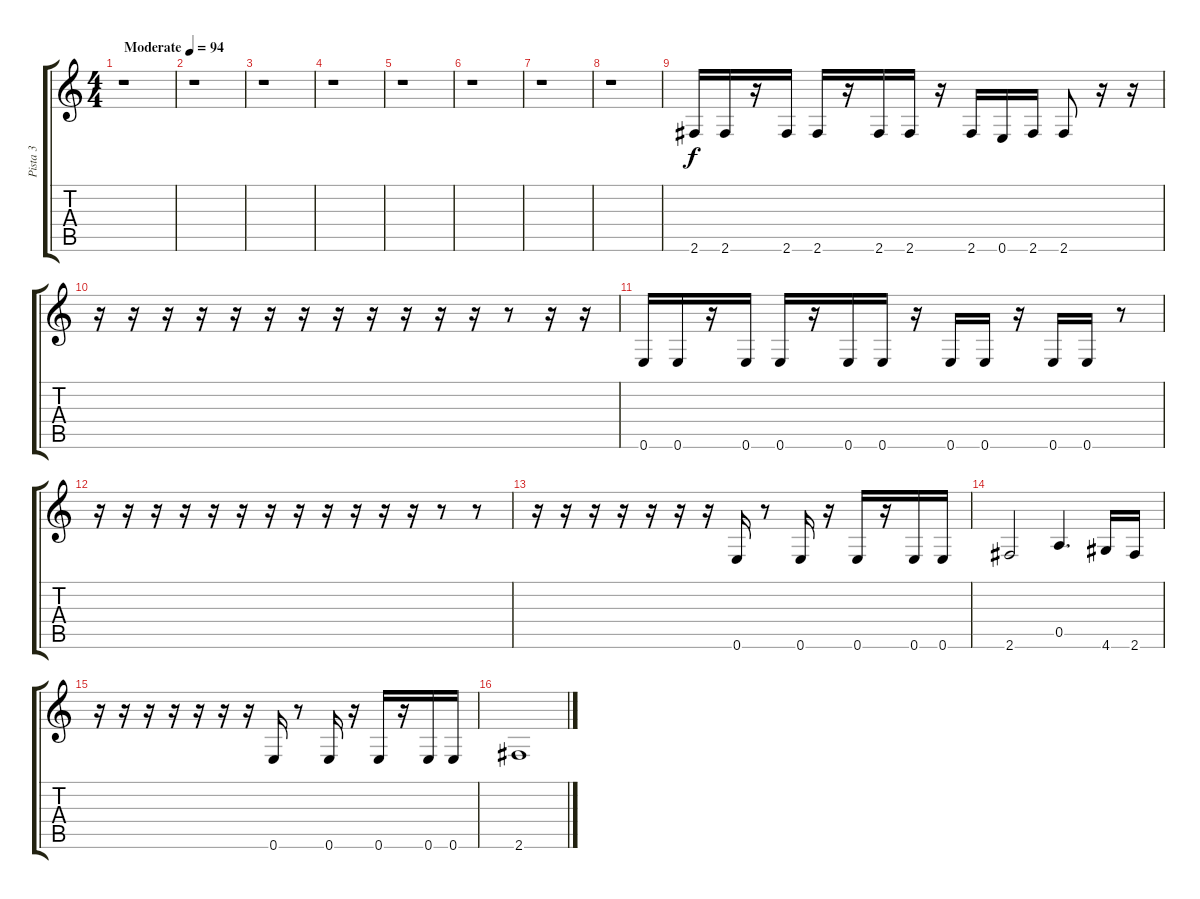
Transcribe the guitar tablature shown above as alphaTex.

\track ("Pista 3" "Pista 3") {instrument acousticbass}
\staff {score tabs}
\tuning (E4 B3 G3 D3 A2 E2) {hide}
\ts (4 4)
\tempo (94 "Moderate")
\clef g2
\ks c
r.1{dy f instrument acousticbass} |
r.1 |
r.1 |
r.1 |
r.1 |
r.1 |
r.1 |
r.1 |
2.6.16 2.6.16 r.16 2.6.16 2.6.16 r.16 2.6.16 2.6.16 r.16 2.6.16 0.6.16 2.6.16 2.6.8 r.16 r.16 |
r.16 r.16 r.16 r.16 r.16 r.16 r.16 r.16 r.16 r.16 r.16 r.16 r.8 r.16 r.16 |
0.6.16 0.6.16 r.16 0.6.16 0.6.16 r.16 0.6.16 0.6.16 r.16 0.6.16 0.6.16 r.16 0.6.16 0.6.16 r.8 |
r.16 r.16 r.16 r.16 r.16 r.16 r.16 r.16 r.16 r.16 r.16 r.16 r.8 r.8 |
r.16 r.16 r.16 r.16 r.16 r.16 r.16 0.6.16 r.8 0.6.16 r.16 0.6.16 r.16 0.6.16 0.6.16 |
2.6.2 0.5.4{d} 4.6.16 2.6.16 |
r.16 r.16 r.16 r.16 r.16 r.16 r.16 0.6.16 r.8 0.6.16 r.16 0.6.16 r.16 0.6.16 0.6.16 |
2.6.1
